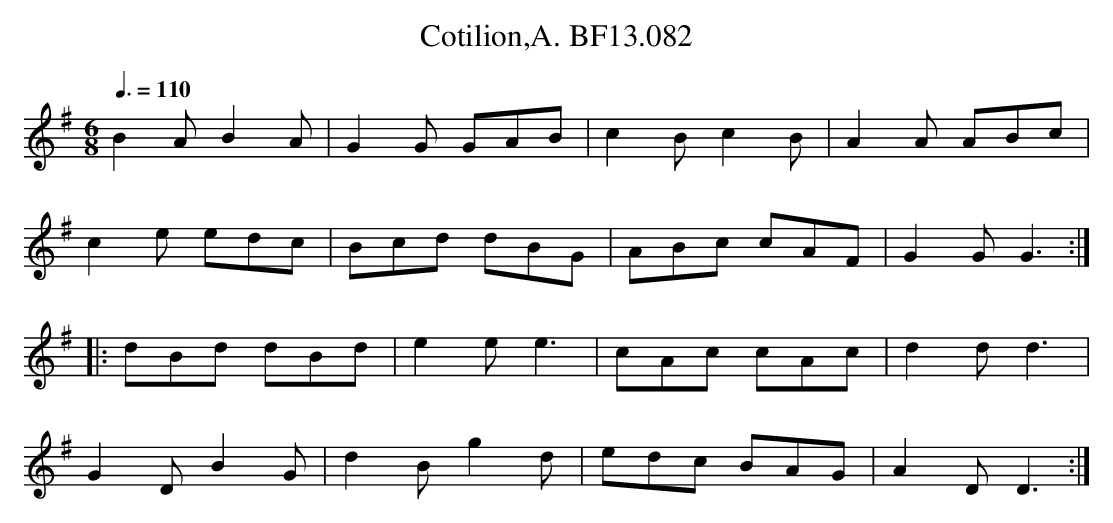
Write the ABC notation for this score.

X:1
T:Cotilion,A. BF13.082
M:6/8
L:1/8
Q:3/8=110
K:G
B2AB2A|G2G GAB|c2Bc2B|A2A ABc|
c2e edc|Bcd dBG|ABc cAF|G2GG3:|
|:dBd dBd|e2ee3|cAc cAc|d2dd3|
G2DB2G|d2Bg2d|edc BAG|A2DD3:|
